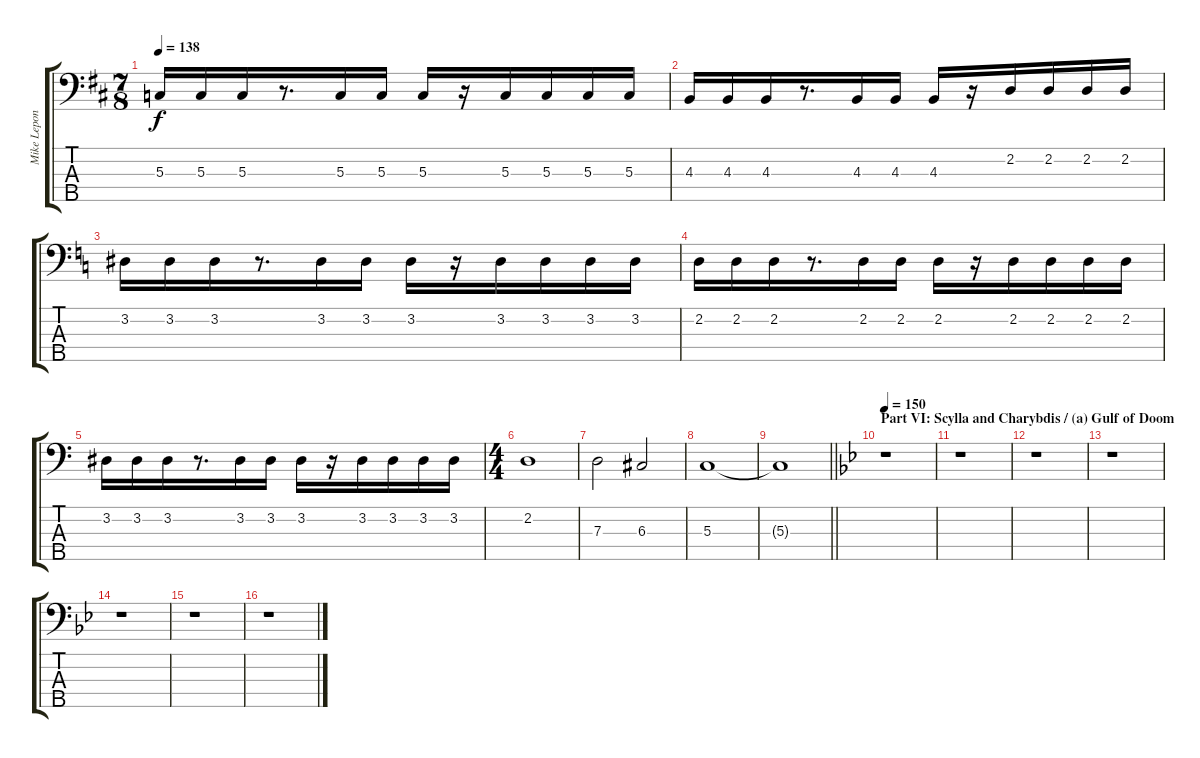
\track ("Mike Lepond (bass)" "Mike Lepon") {instrument electricbassfinger}
\staff {score tabs}
\tuning (F2 C2 G1 D1 A0) {hide}
\ts (7 8)
\tempo 138
\clef f4
\ks bminor
5.3.16{dy f} 5.3.16 5.3.16 r.8{d} 5.3.16 5.3.16 5.3.16 r.16 5.3.16 5.3.16 5.3.16 5.3.16 |
4.3.16 4.3.16 4.3.16 r.8{d} 4.3.16 4.3.16 4.3.16 r.16 2.2.16 2.2.16 2.2.16 2.2.16 |
\ks aminor
3.2.16 3.2.16 3.2.16 r.8{d} 3.2.16 3.2.16 3.2.16 r.16 3.2.16 3.2.16 3.2.16 3.2.16 |
2.2.16 2.2.16 2.2.16 r.8{d} 2.2.16 2.2.16 2.2.16 r.16 2.2.16 2.2.16 2.2.16 2.2.16 |
3.2.16 3.2.16 3.2.16 r.8{d} 3.2.16 3.2.16 3.2.16 r.16 3.2.16 3.2.16 3.2.16 3.2.16 |
\ts (4 4)
2.2.1 |
7.3.2 6.3.2 |
5.3.1 |
\barLineRight lightlight
5.3{t}.1 |
\section ("" "Part VI: Scylla and Charybdis / (a) Gulf of Doom")
\tempo 150
\ks gminor
r.1 |
r.1 |
r.1 |
r.1 |
r.1 |
r.1 |
r.1
